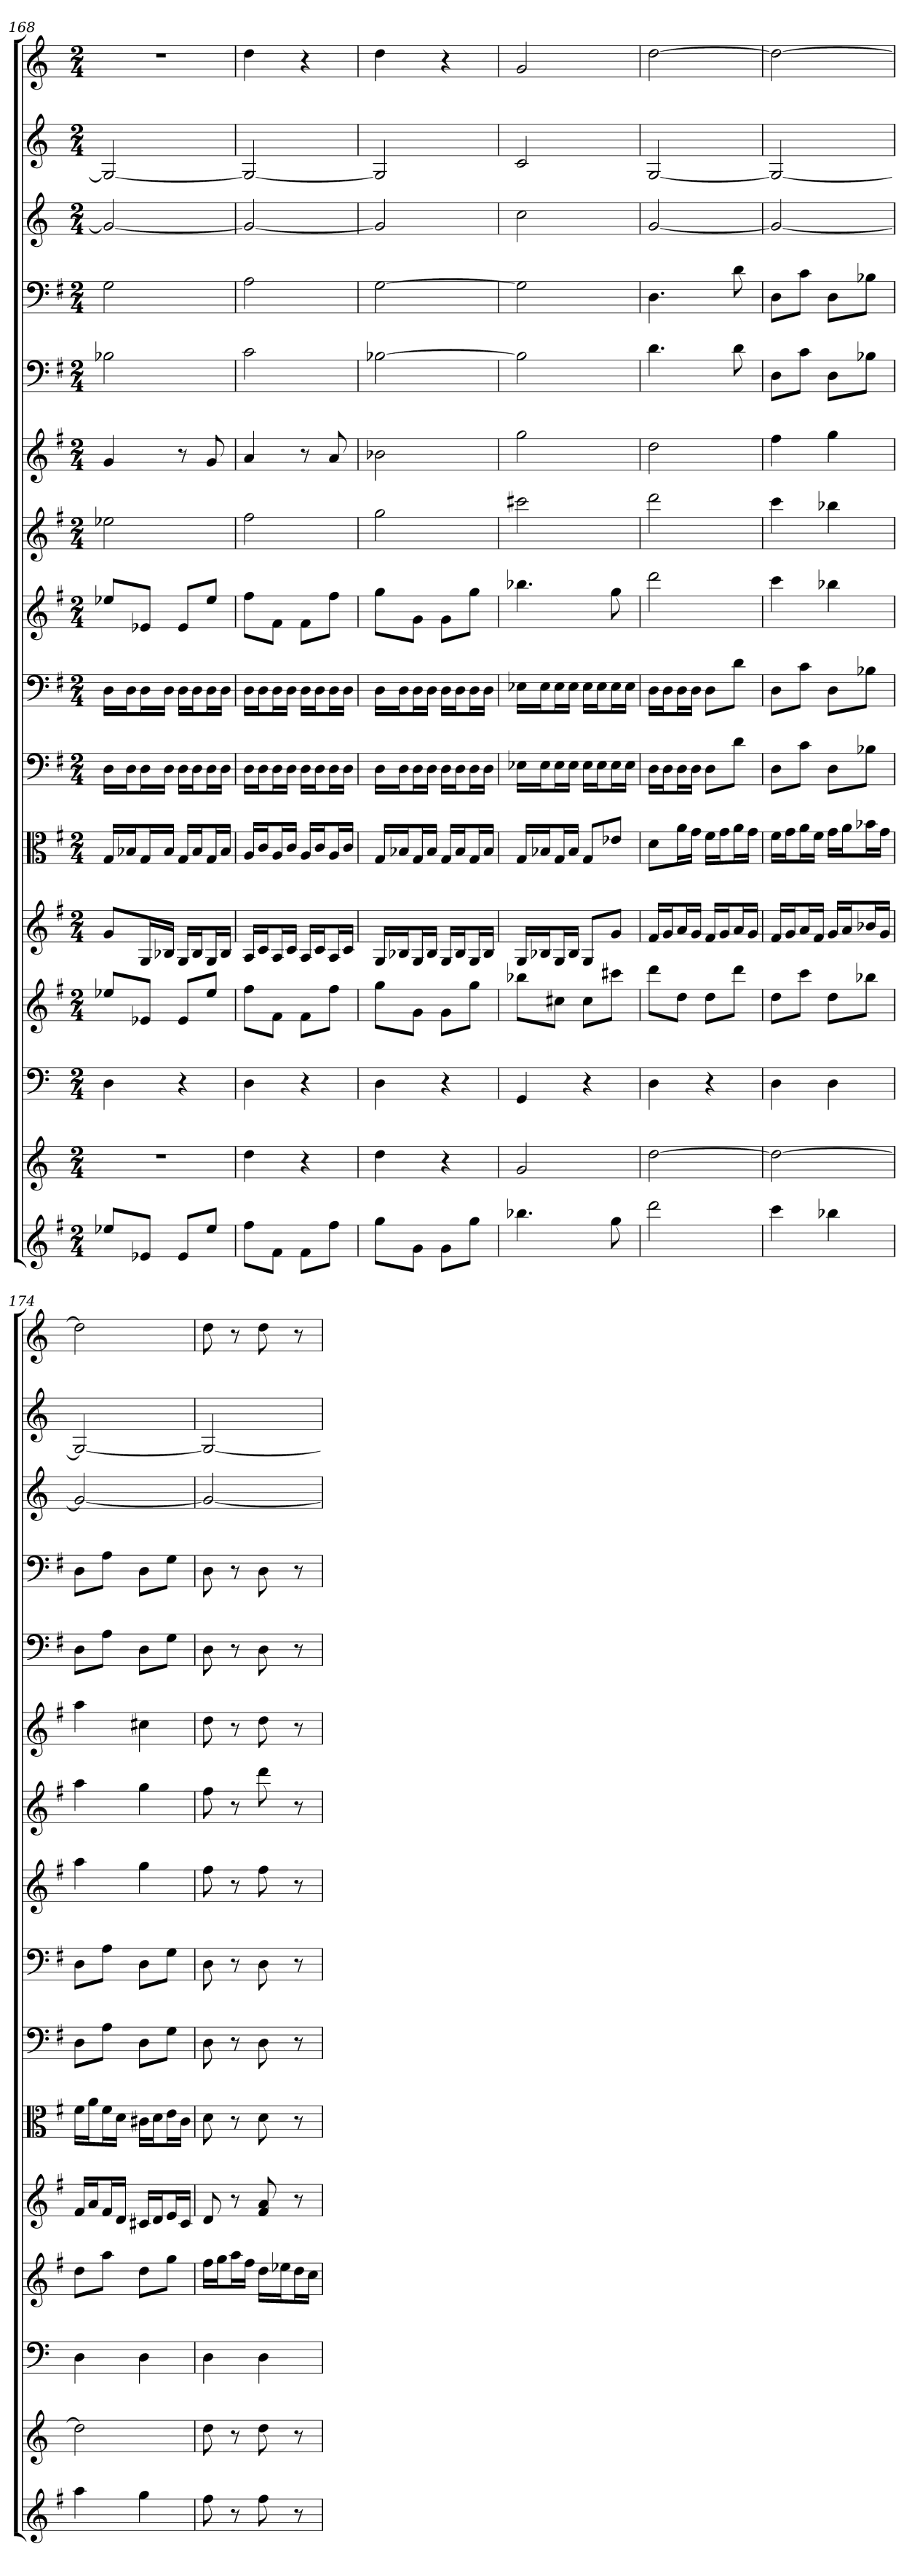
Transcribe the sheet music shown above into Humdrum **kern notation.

**kern	**kern	**kern	**kern	**kern	**kern	**kern	**kern	**kern	**kern	**kern	**kern	**kern	**kern	**kern	**kern
*part16	*part15	*part14	*part13	*part12	*part11	*part10	*part9	*part8	*part7	*part6	*part5	*part4	*part3	*part2	*part1
*staff16	*staff15	*staff14	*staff13	*staff12	*staff11	*staff10	*staff9	*staff8	*staff7	*staff6	*staff5	*staff4	*staff3	*staff2	*staff1
*	*	*clefF4	*	*	*clefC3	*clefF4	*clefF4	*	*	*	*clefF4	*clefF4	*	*	*
*k[f#]	*k[]	*k[]	*k[f#]	*k[f#]	*k[f#]	*k[f#]	*k[f#]	*k[f#]	*k[f#]	*k[f#]	*k[f#]	*k[f#]	*k[]	*k[]	*k[]
*M2/4	*M2/4	*M2/4	*M2/4	*M2/4	*M2/4	*M2/4	*M2/4	*M2/4	*M2/4	*M2/4	*M2/4	*M2/4	*M2/4	*M2/4	*M2/4
=168	=168	=168	=168	=168	=168	=168	=168	=168	=168	=168	=168	=168	=168	=168	=168
8ee-XL	2r	4D	8ee-XL	8gL	16G/LL	16D\LL	16D\LL	8ee-XL	2ee-X	4g	2B-X	2G	2g_	2G_	2r
.	.	.	.	.	16B-X/J	16D\J	16D\J	.	.	.	.	.	.	.	.
8e-XJ	.	.	8e-XJ	16GL	16G/L	16D\L	16D\L	8e-XJ	.	.	.	.	.	.	.
.	.	.	.	16B-XJJ	16B-/JJ	16D\JJ	16D\JJ	.	.	.	.	.	.	.	.
8e-L	.	4r	8e-L	16GLL	16G/LL	16D\LL	16D\LL	8e-L	.	8r	.	.	.	.	.
.	.	.	.	16B-J	16B-/J	16D\J	16D\J	.	.	.	.	.	.	.	.
8ee-J	.	.	8ee-J	16GL	16G/L	16D\L	16D\L	8ee-J	.	8g	.	.	.	.	.
.	.	.	.	16B-JJ	16B-/JJ	16D\JJ	16D\JJ	.	.	.	.	.	.	.	.
=169	=169	=169	=169	=169	=169	=169	=169	=169	=169	=169	=169	=169	=169	=169	=169
8ff#L	4dd	4D	8ff#L	16ALL	16A/LL	16D\LL	16D\LL	8ff#L	2ff#	4a	2c	2A	2g_	2G_	4dd
.	.	.	.	16cJ	16c/J	16D\J	16D\J	.	.	.	.	.	.	.	.
8f#J	.	.	8f#J	16AL	16A/L	16D\L	16D\L	8f#J	.	.	.	.	.	.	.
.	.	.	.	16cJJ	16c/JJ	16D\JJ	16D\JJ	.	.	.	.	.	.	.	.
8f#L	4r	4r	8f#L	16ALL	16A/LL	16D\LL	16D\LL	8f#L	.	8r	.	.	.	.	4r
.	.	.	.	16cJ	16c/J	16D\J	16D\J	.	.	.	.	.	.	.	.
8ff#J	.	.	8ff#J	16AL	16A/L	16D\L	16D\L	8ff#J	.	8a	.	.	.	.	.
.	.	.	.	16cJJ	16c/JJ	16D\JJ	16D\JJ	.	.	.	.	.	.	.	.
=170	=170	=170	=170	=170	=170	=170	=170	=170	=170	=170	=170	=170	=170	=170	=170
8ggL	4dd	4D	8ggL	16GLL	16G/LL	16D\LL	16D\LL	8ggL	2gg	2b-X	[2B-X	[2G	2g]	2G]	4dd
.	.	.	.	16B-XJ	16B-X/J	16D\J	16D\J	.	.	.	.	.	.	.	.
8gJ	.	.	8gJ	16GL	16G/L	16D\L	16D\L	8gJ	.	.	.	.	.	.	.
.	.	.	.	16B-JJ	16B-/JJ	16D\JJ	16D\JJ	.	.	.	.	.	.	.	.
8gL	4r	4r	8gL	16GLL	16G/LL	16D\LL	16D\LL	8gL	.	.	.	.	.	.	4r
.	.	.	.	16B-J	16B-/J	16D\J	16D\J	.	.	.	.	.	.	.	.
8ggJ	.	.	8ggJ	16GL	16G/L	16D\L	16D\L	8ggJ	.	.	.	.	.	.	.
.	.	.	.	16B-JJ	16B-/JJ	16D\JJ	16D\JJ	.	.	.	.	.	.	.	.
=171	=171	=171	=171	=171	=171	=171	=171	=171	=171	=171	=171	=171	=171	=171	=171
4.bb-X	2g	4GG	8bb-XL	16GLL	16G/LL	16E-X\LL	16E-X\LL	4.bb-X	2ccc#X	2gg	2B-]	2G]	2cc	2c	2g
.	.	.	.	16B-XJ	16B-X/J	16E-\J	16E-\J	.	.	.	.	.	.	.	.
.	.	.	8cc#XJ	16GL	16G/L	16E-\L	16E-\L	.	.	.	.	.	.	.	.
.	.	.	.	16B-JJ	16B-/JJ	16E-\JJ	16E-\JJ	.	.	.	.	.	.	.	.
.	.	4r	8cc#L	8GL	8G/L	16E-\LL	16E-\LL	.	.	.	.	.	.	.	.
.	.	.	.	.	.	16E-\J	16E-\J	.	.	.	.	.	.	.	.
8gg	.	.	8ccc#XJ	8gJ	8e-X/J	16E-\L	16E-\L	8gg	.	.	.	.	.	.	.
.	.	.	.	.	.	16E-\JJ	16E-\JJ	.	.	.	.	.	.	.	.
=172	=172	=172	=172	=172	=172	=172	=172	=172	=172	=172	=172	=172	=172	=172	=172
2ddd	[2dd	4D	8dddL	16f#LL	8d\L	16D\LL	16D\LL	2ddd	2ddd	2dd	4.d	4.D	[2g	[2G	[2dd
.	.	.	.	16gJ	.	16D\J	16D\J	.	.	.	.	.	.	.	.
.	.	.	8ddJ	16aL	16a\L	16D\L	16D\L	.	.	.	.	.	.	.	.
.	.	.	.	16gJJ	16g\JJ	16D\JJ	16D\JJ	.	.	.	.	.	.	.	.
.	.	4r	8ddL	16f#LL	16f#\LL	8D\L	8D\L	.	.	.	.	.	.	.	.
.	.	.	.	16gJ	16g\J	.	.	.	.	.	.	.	.	.	.
.	.	.	8dddJ	16aL	16a\L	8d\J	8d\J	.	.	.	8d	8d	.	.	.
.	.	.	.	16gJJ	16g\JJ	.	.	.	.	.	.	.	.	.	.
=173	=173	=173	=173	=173	=173	=173	=173	=173	=173	=173	=173	=173	=173	=173	=173
4ccc	2dd_	4D	8ddL	16f#LL	16f#\LL	8D\L	8D\L	4ccc	4ccc	4ff#	8D\L	8D\L	2g_	2G_	2dd_
.	.	.	.	16gJ	16g\J	.	.	.	.	.	.	.	.	.	.
.	.	.	8cccJ	16aL	16a\L	8c\J	8c\J	.	.	.	8c\J	8c\J	.	.	.
.	.	.	.	16f#JJ	16f#\JJ	.	.	.	.	.	.	.	.	.	.
4bb-X	.	4D	8ddL	16gLL	16g\LL	8D\L	8D\L	4bb-X	4bb-X	4gg	8D\L	8D\L	.	.	.
.	.	.	.	16aJ	16a\J	.	.	.	.	.	.	.	.	.	.
.	.	.	8bb-XJ	16b-XL	16b-X\L	8B-X\J	8B-X\J	.	.	.	8B-X\J	8B-X\J	.	.	.
.	.	.	.	16gJJ	16g\JJ	.	.	.	.	.	.	.	.	.	.
=174	=174	=174	=174	=174	=174	=174	=174	=174	=174	=174	=174	=174	=174	=174	=174
4aa	2dd]	4D	8ddL	16f#LL	16f#\LL	8D\L	8D\L	4aa	4aa	4aa	8D\L	8D\L	2g_	2G_	2dd]
.	.	.	.	16aJ	16a\J	.	.	.	.	.	.	.	.	.	.
.	.	.	8aaJ	16f#L	16f#\L	8A\J	8A\J	.	.	.	8A\J	8A\J	.	.	.
.	.	.	.	16dJJ	16d\JJ	.	.	.	.	.	.	.	.	.	.
4gg	.	4D	8ddL	16c#XLL	16c#X\LL	8D\L	8D\L	4gg	4gg	4cc#X	8D\L	8D\L	.	.	.
.	.	.	.	16dJ	16d\J	.	.	.	.	.	.	.	.	.	.
.	.	.	8ggJ	16eL	16e\L	8G\J	8G\J	.	.	.	8G\J	8G\J	.	.	.
.	.	.	.	16c#JJ	16c#\JJ	.	.	.	.	.	.	.	.	.	.
=175	=175	=175	=175	=175	=175	=175	=175	=175	=175	=175	=175	=175	=175	=175	=175
8ff#	8dd	4D	16ff#LL	8d	8d	8D	8D	8ff#	8ff#	8dd	8D	8D	2g_	2G_	8dd
.	.	.	16ggJ	.	.	.	.	.	.	.	.	.	.	.	.
8r	8r	.	16aaL	8r	8r	8r	8r	8r	8r	8r	8r	8r	.	.	8r
.	.	.	16ff#JJ	.	.	.	.	.	.	.	.	.	.	.	.
8ff#	8dd	4D	16ddLL	8f# 8a	8d	8D	8D	8ff#	8ddd	8dd	8D	8D	.	.	8dd
.	.	.	16ee-XJ	.	.	.	.	.	.	.	.	.	.	.	.
8r	8r	.	16ddL	8r	8r	8r	8r	8r	8r	8r	8r	8r	.	.	8r
.	.	.	16ccJJ	.	.	.	.	.	.	.	.	.	.	.	.
=	=	=	=	=	=	=	=	=	=	=	=	=	=	=	=
*-	*-	*-	*-	*-	*-	*-	*-	*-	*-	*-	*-	*-	*-	*-	*-
